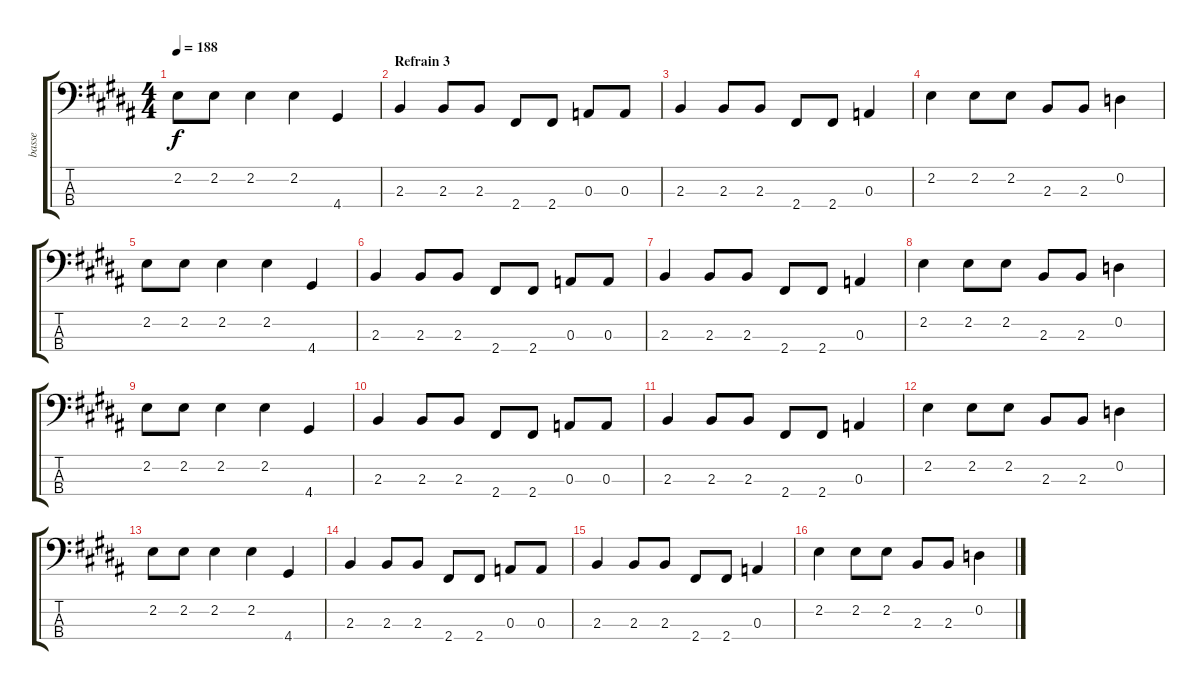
\track ("basse" "basse") {instrument electricbasspick}
\staff {score tabs}
\tuning (G2 D2 A1 E1) {hide}
\ts (4 4)
\tempo 188
\clef f4
\ks b
2.2.8{dy f} 2.2.8 2.2.4 2.2.4 4.4.4 |
\section ("" "Refrain 3")
2.3.4 2.3.8 2.3.8 2.4.8 2.4.8 0.3.8 0.3.8 |
2.3.4 2.3.8 2.3.8 2.4.8 2.4.8 0.3.4 |
2.2.4 2.2.8 2.2.8 2.3.8 2.3.8 0.2.4 |
2.2.8 2.2.8 2.2.4 2.2.4 4.4.4 |
2.3.4 2.3.8 2.3.8 2.4.8 2.4.8 0.3.8 0.3.8 |
2.3.4 2.3.8 2.3.8 2.4.8 2.4.8 0.3.4 |
2.2.4 2.2.8 2.2.8 2.3.8 2.3.8 0.2.4 |
2.2.8 2.2.8 2.2.4 2.2.4 4.4.4 |
2.3.4{volume 12} 2.3.8 2.3.8 2.4.8 2.4.8 0.3.8 0.3.8 |
2.3.4 2.3.8 2.3.8 2.4.8 2.4.8 0.3.4 |
2.2.4 2.2.8 2.2.8 2.3.8 2.3.8 0.2.4 |
2.2.8 2.2.8 2.2.4 2.2.4 4.4.4 |
2.3.4{volume 8} 2.3.8 2.3.8 2.4.8 2.4.8 0.3.8 0.3.8 |
2.3.4 2.3.8 2.3.8 2.4.8 2.4.8 0.3.4 |
2.2.4 2.2.8 2.2.8 2.3.8 2.3.8 0.2.4
